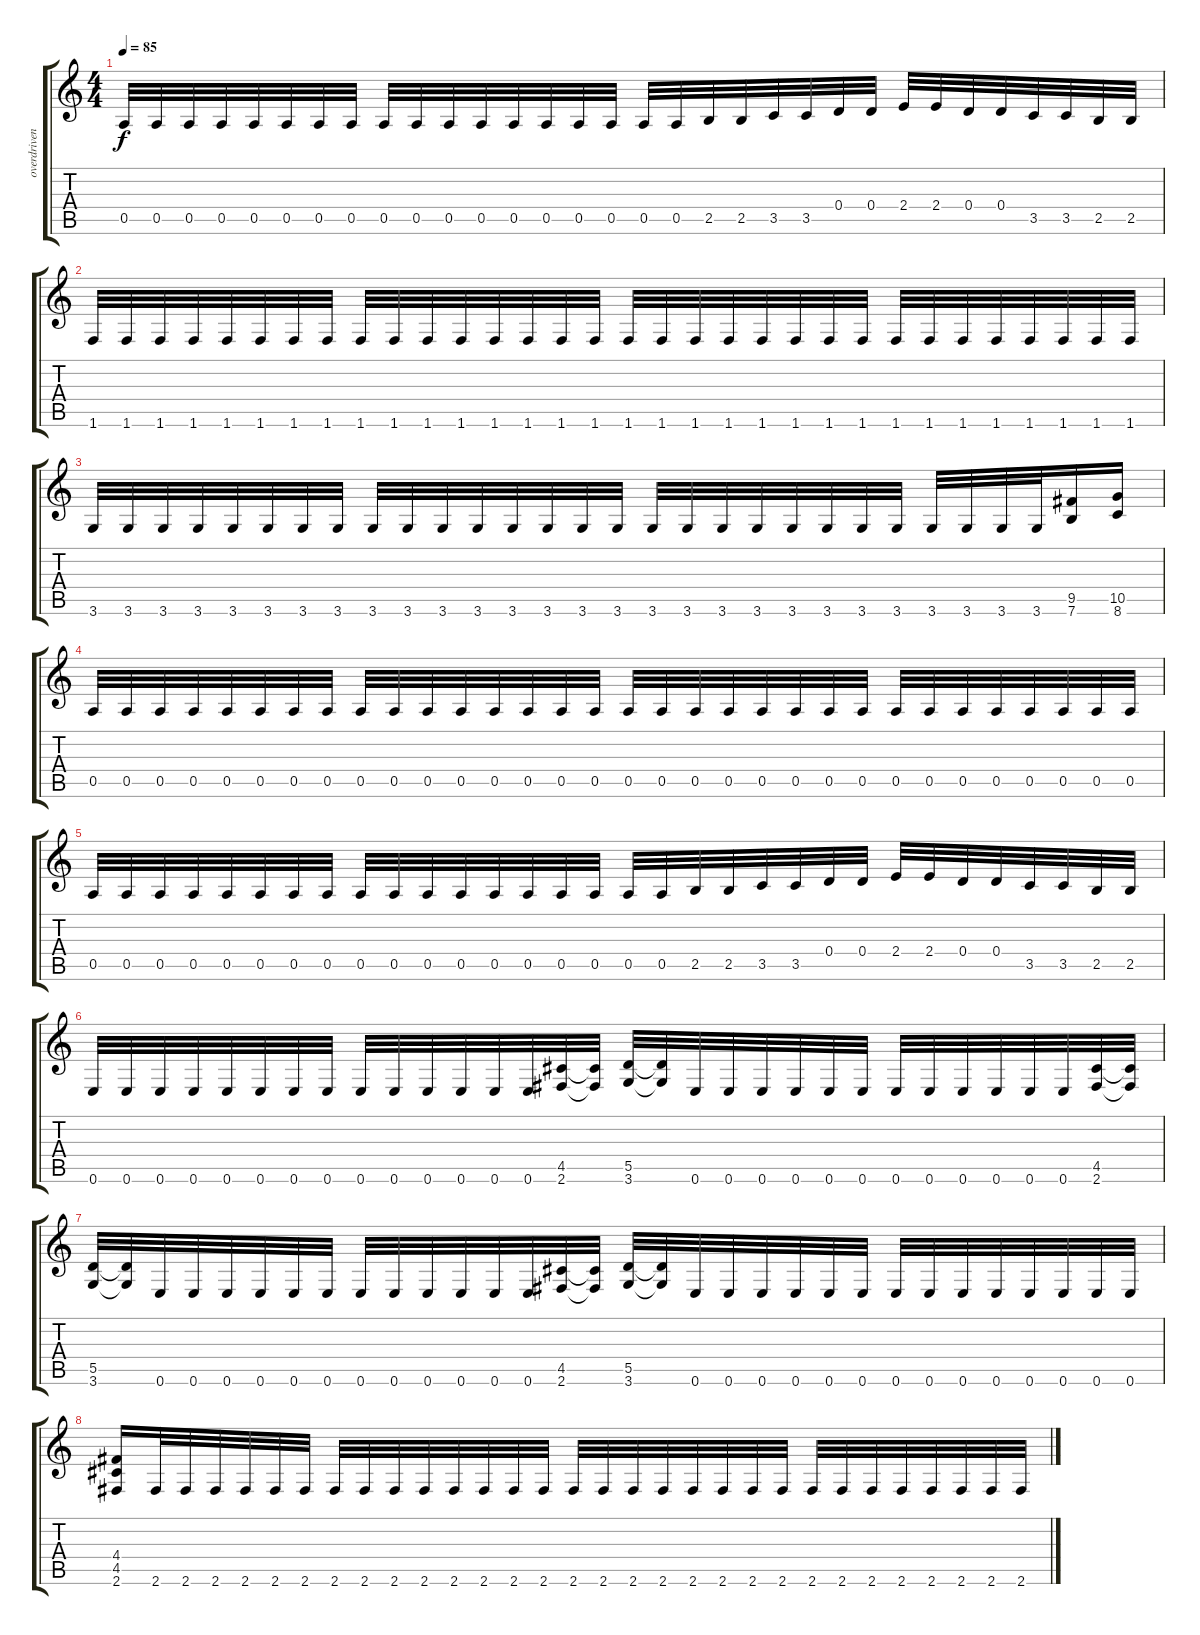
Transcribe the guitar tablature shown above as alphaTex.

\track ("overdriven" "overdriven") {instrument overdrivenguitar}
\staff {score tabs}
\tuning (E4 B3 G3 D3 A2 E2) {hide}
\ts (4 4)
\tempo 85
\clef g2
\ks c
0.5.32{dy f} 0.5.32 0.5.32 0.5.32 0.5.32 0.5.32 0.5.32 0.5.32 0.5.32 0.5.32 0.5.32 0.5.32 0.5.32 0.5.32 0.5.32 0.5.32 0.5.32 0.5.32 2.5.32 2.5.32 3.5.32 3.5.32 0.4.32 0.4.32 2.4.32 2.4.32 0.4.32 0.4.32 3.5.32 3.5.32 2.5.32 2.5.32 |
1.6.32 1.6.32 1.6.32 1.6.32 1.6.32 1.6.32 1.6.32 1.6.32 1.6.32 1.6.32 1.6.32 1.6.32 1.6.32 1.6.32 1.6.32 1.6.32 1.6.32 1.6.32 1.6.32 1.6.32 1.6.32 1.6.32 1.6.32 1.6.32 1.6.32 1.6.32 1.6.32 1.6.32 1.6.32 1.6.32 1.6.32 1.6.32 |
3.6.32 3.6.32 3.6.32 3.6.32 3.6.32 3.6.32 3.6.32 3.6.32 3.6.32 3.6.32 3.6.32 3.6.32 3.6.32 3.6.32 3.6.32 3.6.32 3.6.32 3.6.32 3.6.32 3.6.32 3.6.32 3.6.32 3.6.32 3.6.32 3.6.32 3.6.32 3.6.32 3.6.32 (9.5 7.6).16 (10.5 8.6).16 |
0.5.32 0.5.32 0.5.32 0.5.32 0.5.32 0.5.32 0.5.32 0.5.32 0.5.32 0.5.32 0.5.32 0.5.32 0.5.32 0.5.32 0.5.32 0.5.32 0.5.32 0.5.32 0.5.32 0.5.32 0.5.32 0.5.32 0.5.32 0.5.32 0.5.32 0.5.32 0.5.32 0.5.32 0.5.32 0.5.32 0.5.32 0.5.32 |
0.5.32 0.5.32 0.5.32 0.5.32 0.5.32 0.5.32 0.5.32 0.5.32 0.5.32 0.5.32 0.5.32 0.5.32 0.5.32 0.5.32 0.5.32 0.5.32 0.5.32 0.5.32 2.5.32 2.5.32 3.5.32 3.5.32 0.4.32 0.4.32 2.4.32 2.4.32 0.4.32 0.4.32 3.5.32 3.5.32 2.5.32 2.5.32 |
0.6.32 0.6.32 0.6.32 0.6.32 0.6.32 0.6.32 0.6.32 0.6.32 0.6.32 0.6.32 0.6.32 0.6.32 0.6.32 0.6.32 (4.5 2.6).32 (4.5{t} 2.6{t}).32 (5.5 3.6).32 (5.5{t} 3.6{t}).32 0.6.32 0.6.32 0.6.32 0.6.32 0.6.32 0.6.32 0.6.32 0.6.32 0.6.32 0.6.32 0.6.32 0.6.32 (4.5 2.6).32 (4.5{t} 2.6{t}).32 |
(5.5 3.6).32 (5.5{t} 3.6{t}).32 0.6.32 0.6.32 0.6.32 0.6.32 0.6.32 0.6.32 0.6.32 0.6.32 0.6.32 0.6.32 0.6.32 0.6.32 (4.5 2.6).32 (4.5{t} 2.6{t}).32 (5.5 3.6).32 (5.5{t} 3.6{t}).32 0.6.32 0.6.32 0.6.32 0.6.32 0.6.32 0.6.32 0.6.32 0.6.32 0.6.32 0.6.32 0.6.32 0.6.32 0.6.32 0.6.32 |
(4.4 4.5 2.6).16 2.6.32 2.6.32 2.6.32 2.6.32 2.6.32 2.6.32 2.6.32 2.6.32 2.6.32 2.6.32 2.6.32 2.6.32 2.6.32 2.6.32 2.6.32 2.6.32 2.6.32 2.6.32 2.6.32 2.6.32 2.6.32 2.6.32 2.6.32 2.6.32 2.6.32 2.6.32 2.6.32 2.6.32 2.6.32 2.6.32
